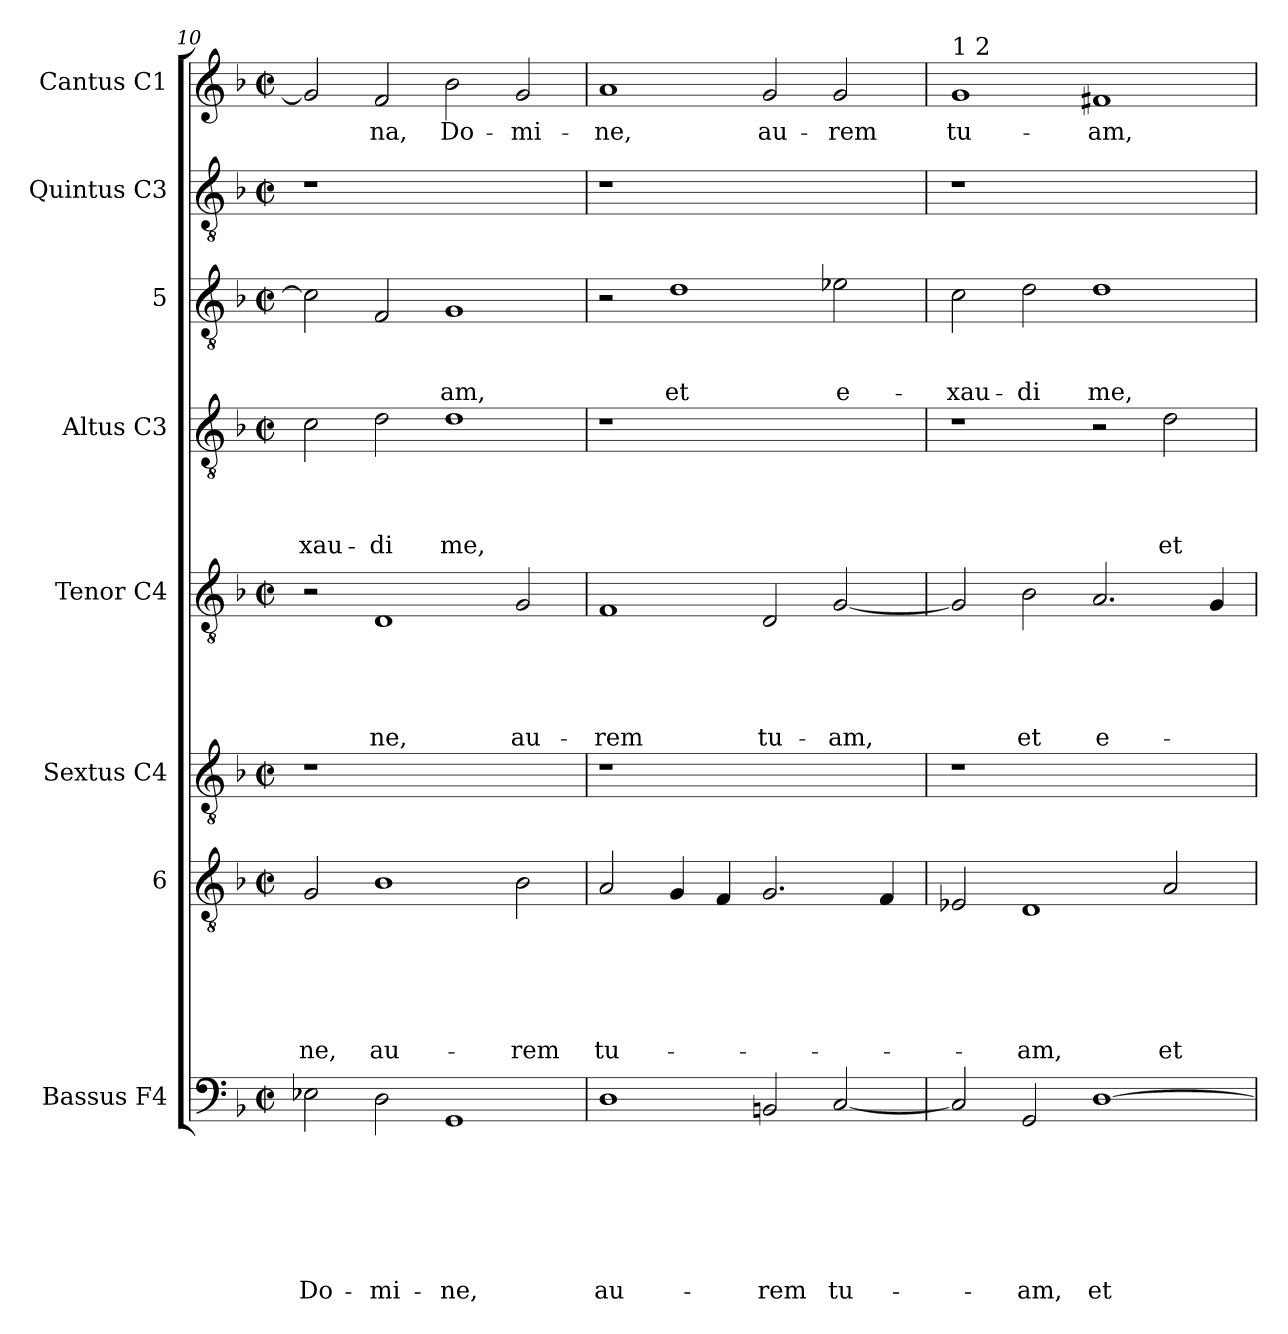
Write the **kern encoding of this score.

**kern	**text	**text	**text	**text	**text	**text	**text	**kern	**text	**text	**text	**text	**text	**text	**kern	**kern	**text	**text	**text	**text	**text	**kern	**text	**text	**text	**text	**kern	**text	**text	**text	**kern	**kern	**text
*part8	*part8	*part8	*part8	*part8	*part8	*part8	*part8	*part7	*part7	*part7	*part7	*part7	*part7	*part7	*part6	*part5	*part5	*part5	*part5	*part5	*part5	*part4	*part4	*part4	*part4	*part4	*part3	*part3	*part3	*part3	*part2	*part1	*part1
*staff8	*staff8	*staff8	*staff8	*staff8	*staff8	*staff8	*staff8	*staff7	*staff7	*staff7	*staff7	*staff7	*staff7	*staff7	*staff6	*staff5	*staff5	*staff5	*staff5	*staff5	*staff5	*staff4	*staff4	*staff4	*staff4	*staff4	*staff3	*staff3	*staff3	*staff3	*staff2	*staff1	*staff1
*I"Bassus F4	*	*	*	*	*	*	*	*I"6	*	*	*	*	*	*	*I"Sextus C4	*I"Tenor C4	*	*	*	*	*	*I"Altus C3	*	*	*	*	*I"5	*	*	*	*I"Quintus C3	*I"Cantus C1	*
*I'B	*	*	*	*	*	*	*	*	*	*	*	*	*	*	*	*I'T	*	*	*	*	*	*I'A	*	*	*	*	*	*	*	*	*	*I'C	*
*clefF4	*	*	*	*	*	*	*	*clefGv2	*	*	*	*	*	*	*clefGv2	*clefGv2	*	*	*	*	*	*clefGv2	*	*	*	*	*clefGv2	*	*	*	*clefGv2	*clefG2	*
*k[b-]	*	*	*	*	*	*	*	*k[b-]	*	*	*	*	*	*	*k[b-]	*k[b-]	*	*	*	*	*	*k[b-]	*	*	*	*	*k[b-]	*	*	*	*k[b-]	*k[b-]	*
*F:	*	*	*	*	*	*	*	*F:	*	*	*	*	*	*	*F:	*F:	*	*	*	*	*	*F:	*	*	*	*	*F:	*	*	*	*F:	*F:	*
*M2/2	*	*	*	*	*	*	*	*M2/2	*	*	*	*	*	*	*M2/2	*M2/2	*	*	*	*	*	*M2/2	*	*	*	*	*M2/2	*	*	*	*M2/2	*M2/2	*
*met(c|)	*	*	*	*	*	*	*	*met(c|)	*	*	*	*	*	*	*met(c|)	*met(c|)	*	*	*	*	*	*met(c|)	*	*	*	*	*met(c|)	*	*	*	*met(c|)	*met(c|)	*
=10	=10	=10	=10	=10	=10	=10	=10	=10	=10	=10	=10	=10	=10	=10	=10	=10	=10	=10	=10	=10	=10	=10	=10	=10	=10	=10	=10	=10	=10	=10	=10	=10	=10
!	!	!	!	!	!	!	!LO:LY:b	!	!	!	!	!	!	!LO:LY:b	!	!	!	!	!	!	!	!	!	!	!	!LO:LY:b	!	!	!	!	!	!	!
2E-X\	.	.	.	.	.	.	Do-	2G/	.	.	.	.	.	-ne,	1r	2r	.	.	.	.	.	2c\	.	.	.	-xau-	2c\]	.	.	.	1r	2g/]	.
!	!	!	!	!	!	!	!LO:LY:b	!	!	!	!	!	!	!LO:LY:b	!	!	!	!	!	!	!LO:LY:b	!	!	!	!	!LO:LY:b	!	!	!	!	!	!	!LO:LY:b
2D\	.	.	.	.	.	.	-mi-	1B-	.	.	.	.	.	au-	.	1D	.	.	.	.	ne,	2d\	.	.	.	-di	2F/	.	.	.	.	2f/	-na,
!	!	!	!	!	!	!	!LO:LY:b	!	!	!	!	!	!	!	!	!	!	!	!	!	!	!	!	!	!	!LO:LY:b	!	!	!	!LO:LY:b	!	!	!LO:LY:b
1GG	.	.	.	.	.	.	-ne,	.	.	.	.	.	.	.	1ryy	.	.	.	.	.	.	1d	.	.	.	me,	1G	.	.	-am,	1ryy	2b-\	Do-
!	!	!	!	!	!	!	!	!	!	!	!	!	!	!LO:LY:b	!	!	!	!	!	!	!LO:LY:b	!	!	!	!	!	!	!	!	!	!	!	!LO:LY:b
.	.	.	.	.	.	.	.	2B-\	.	.	.	.	.	-rem	.	2G/	.	.	.	.	au-	.	.	.	.	.	.	.	.	.	.	2g/	-mi-
=11	=11	=11	=11	=11	=11	=11	=11	=11	=11	=11	=11	=11	=11	=11	=11	=11	=11	=11	=11	=11	=11	=11	=11	=11	=11	=11	=11	=11	=11	=11	=11	=11	=11
!	!	!	!	!	!	!	!LO:LY:b	!	!	!	!	!	!	!LO:LY:b	!	!	!	!	!	!	!LO:LY:b	!	!	!	!	!	!	!	!	!	!	!	!LO:LY:b
1D	.	.	.	.	.	.	au-	2A/	.	.	.	.	.	tu-	1r	1F	.	.	.	.	-rem	1r	.	.	.	.	2r	.	.	.	1r	1a	-ne,
!	!	!	!	!	!	!	!	!	!	!	!	!	!	!	!	!	!	!	!	!	!	!	!	!	!	!	!	!	!	!LO:LY:b	!	!	!
.	.	.	.	.	.	.	.	4G/	.	.	.	.	.	.	.	.	.	.	.	.	.	.	.	.	.	.	1d	.	.	et	.	.	.
.	.	.	.	.	.	.	.	4F/	.	.	.	.	.	.	.	.	.	.	.	.	.	.	.	.	.	.	.	.	.	.	.	.	.
!	!	!	!	!	!	!	!LO:LY:b	!	!	!	!	!	!	!	!	!	!	!	!	!	!LO:LY:b	!	!	!	!	!	!	!	!	!	!	!	!LO:LY:b
2BBn/	.	.	.	.	.	.	-rem	2.G/	.	.	.	.	.	.	1ryy	2D/	.	.	.	.	tu-	1ryy	.	.	.	.	.	.	.	.	1ryy	2g/	au-
!	!	!	!	!	!	!	!LO:LY:b	!	!	!	!	!	!	!	!	!	!	!	!	!	!LO:LY:b	!	!	!	!	!	!	!	!	!LO:LY:b	!	!	!LO:LY:b
[<2C/	.	.	.	.	.	.	tu-	.	.	.	.	.	.	.	.	[<2G/	.	.	.	.	-am,	.	.	.	.	.	2e-X\	.	.	e-	.	2g/	-rem
.	.	.	.	.	.	.	.	4F/	.	.	.	.	.	.	.	.	.	.	.	.	.	.	.	.	.	.	.	.	.	.	.	.	.
!!LO:PB:g=z
=12	=12	=12	=12	=12	=12	=12	=12	=12	=12	=12	=12	=12	=12	=12	=12	=12	=12	=12	=12	=12	=12	=12	=12	=12	=12	=12	=12	=12	=12	=12	=12	=12	=12
!	!	!	!	!	!	!	!	!	!	!	!	!	!	!	!	!	!	!	!	!	!	!	!	!	!	!	!	!	!	!	!	!LO:TX:a:t=1 2	!
!	!	!	!	!	!	!	!	!	!	!	!	!	!	!	!	!	!	!	!	!	!	!	!	!	!	!	!	!	!	!LO:LY:b	!	!	!LO:LY:b
2C/]	.	.	.	.	.	.	.	2E-X/	.	.	.	.	.	.	1r	2G/]	.	.	.	.	.	1r	.	.	.	.	2c\	.	.	-xau-	1r	1g	tu-
!	!	!	!	!	!	!	!LO:LY:b	!	!	!	!	!	!	!LO:LY:b	!	!	!	!	!	!	!LO:LY:b	!	!	!	!	!	!	!	!	!LO:LY:b	!	!	!
2GG/	.	.	.	.	.	.	-am,	1D	.	.	.	.	.	-am,	.	2B-\	.	.	.	.	et	.	.	.	.	.	2d\	.	.	-di	.	.	.
!	!	!	!	!	!	!	!LO:LY:b	!	!	!	!	!	!	!	!	!	!	!	!	!	!LO:LY:b	!	!	!	!	!	!	!	!	!LO:LY:b	!	!	!LO:LY:b
[>1D	.	.	.	.	.	.	et	.	.	.	.	.	.	.	1ryy	2.A/	.	.	.	.	e-	2r	.	.	.	.	1d	.	.	me,	1ryy	1f#X	-am,
!	!	!	!	!	!	!	!	!	!	!	!	!	!	!LO:LY:b	!	!	!	!	!	!	!	!	!	!	!	!LO:LY:b	!	!	!	!	!	!	!
.	.	.	.	.	.	.	.	2A/	.	.	.	.	.	et	.	.	.	.	.	.	.	2d\	.	.	.	et	.	.	.	.	.	.	.
.	.	.	.	.	.	.	.	.	.	.	.	.	.	.	.	4G/	.	.	.	.	.	.	.	.	.	.	.	.	.	.	.	.	.
=	=	=	=	=	=	=	=	=	=	=	=	=	=	=	=	=	=	=	=	=	=	=	=	=	=	=	=	=	=	=	=	=	=
*-	*-	*-	*-	*-	*-	*-	*-	*-	*-	*-	*-	*-	*-	*-	*-	*-	*-	*-	*-	*-	*-	*-	*-	*-	*-	*-	*-	*-	*-	*-	*-	*-	*-
